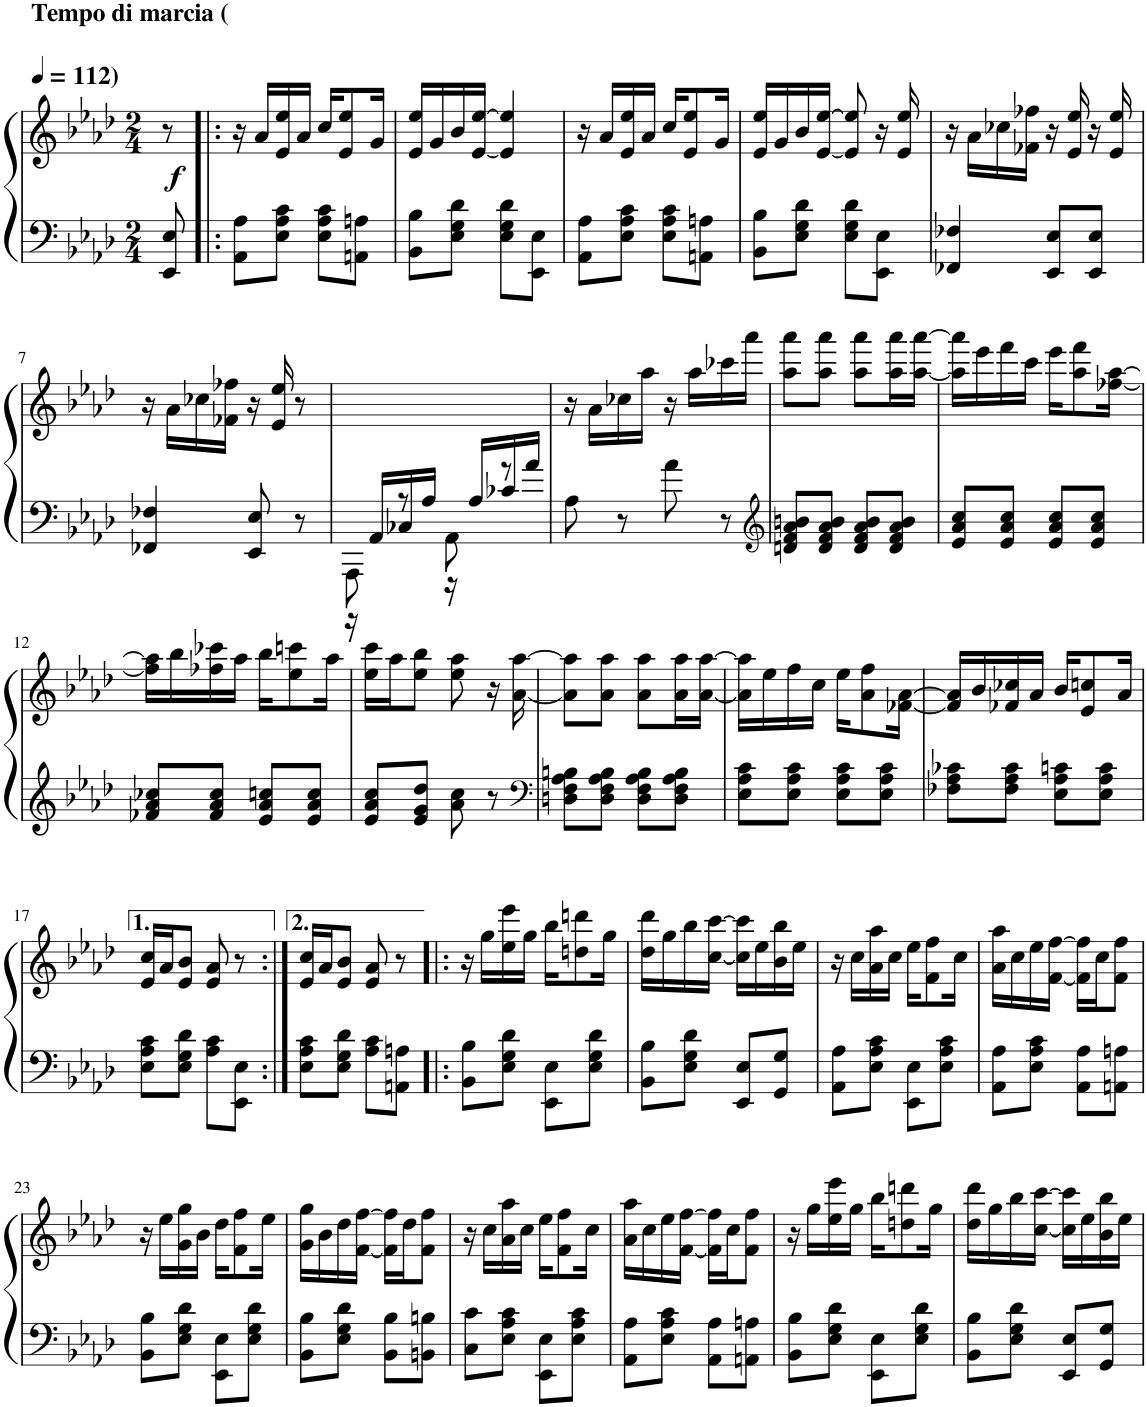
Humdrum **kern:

**kern	**kern	**dynam
*part1	*part1	*part1
*staff2	*staff1	*staff1/2
*I"Piano	*	*
*I'Pno.	*	*
*clefF4	*clefG2	*
*k[b-e-a-d-]	*k[b-e-a-d-]	*
*M2/4	*M2/4	*
*MM112	*MM112	*
=1	=1	=1
!	!LO:TX:a:B:t=Tempo di marcia (	!
!	!LO:TX:a:B:t=)	!
!	!	!LO:DY:b
8EE-/ 8E-/	8r	f
=2!|:	=2!|:	=2!|:
8AA-\ 8A-\L	16r	.
.	16a-/LL	.
8E-\ 8A-\ 8c\J	16e-/ 16ee-/	.
.	16a-/JJ	.
8E-\ 8A-\ 8c\L	16cc/KL	.
.	8e-/ 8ee-/	.
8AAn\ 8An\J	.	.
.	16g/Jk	.
=3	=3	=3
8BB-\ 8B-\L	16e-/ 16ee-/LL	.
.	16g/	.
8E-\ 8G\ 8d-\J	16b-/	.
.	[16e-/ [16ee-/JJ	.
8E-\ 8G\ 8d-\L	4e-/] 4ee-/]	.
8EE-\ 8E-\J	.	.
=4	=4	=4
8AA-\ 8A-\L	16r	.
.	16a-/LL	.
8E-\ 8A-\ 8c\J	16e-/ 16ee-/	.
.	16a-/JJ	.
8E-\ 8A-\ 8c\L	16cc/KL	.
.	8e-/ 8ee-/	.
8AAn\ 8An\J	.	.
.	16g/Jk	.
=5	=5	=5
8BB-\ 8B-\L	16e-/ 16ee-/LL	.
.	16g/	.
8E-\ 8G\ 8d-\J	16b-/	.
.	[16e-/ [16ee-/JJ	.
8E-\ 8G\ 8d-\L	8e-/] 8ee-/]	.
8EE-\ 8E-\J	16r	.
.	16e-/ 16ee-/	.
=6	=6	=6
4FF-X/ 4F-X/	16r	.
.	16a-\LL	.
.	16cc-X\	.
.	16f-X\ 16ff-X\JJ	.
8EE-/ 8E-/L	16r	.
.	16e-/ 16ee-/	.
8EE-/ 8E-/J	16r	.
.	16e-/ 16ee-/	.
!!LO:LB:g=z
=7	=7	=7
4FF-X/ 4F-X/	16r	.
.	16a-\LL	.
.	16cc-X\	.
.	16f-X\ 16ff-X\JJ	.
8EE-/ 8E-/	16r	.
.	16e-/ 16ee-/	.
8r	8r	.
=8	=8	=8
*^	*	*
8AAA-\	16r	2ryy	.
.	16AA-/LL	.	.
8r	16C-X/	.	.
.	16A-/JJ	.	.
8AA-\	16r	.	.
.	16A-/LL	.	.
8r	16c-X/	.	.
.	16a-/JJ	.	.
*v	*v	*	*
=9	=9	=9
8A-\	16r	.
.	16a-\LL	.
8r	16cc-X\	.
.	16aa-\JJ	.
8a-\	16r	.
.	16aa-\LL	.
8r	16ccc-X\	.
.	16aaa-\JJ	.
=10	=10	=10
*clefG2	*	*
8dn/ 8f/ 8a-/ 8bn/L	8aa-\ 8aaa-\L	.
8d/ 8f/ 8a-/ 8b/J	8aa-\ 8aaa-\J	.
8d/ 8f/ 8a-/ 8b/L	8aa-\ 8aaa-\L	.
8d/ 8f/ 8a-/ 8b/J	16aa-\ 16aaa-\L	.
.	[16aa-\ [16aaa-\JJ	.
=11	=11	=11
8e-/ 8a-/ 8cc/L	16aa-\] 16aaa-\]LL	.
.	16eee-\	.
8e-/ 8a-/ 8cc/J	16fff\	.
.	16ccc\JJ	.
8e-/ 8a-/ 8cc/L	16eee-\KL	.
.	8aa-\ 8fff\	.
8e-/ 8a-/ 8cc/J	.	.
.	[16ff-X\ [16aa-\Jk	.
!!LO:LB:g=z
=12	=12	=12
8f-X/ 8a-/ 8cc-X/L	16ff-\] 16aa-\]LL	.
.	16bb-\	.
8f-/ 8a-/ 8cc-/J	16ff-X\ 16ccc-X\	.
.	16aa-\JJ	.
8e-/ 8a-/ 8ccn/L	16bb-\KL	.
.	8ee-\ 8cccn\	.
8e-/ 8a-/ 8cc/J	.	.
.	16aa-\Jk	.
=13	=13	=13
8e-/ 8a-/ 8cc/L	16ee-\ 16ccc\LL	.
.	16aa-\J	.
8e-/ 8g/ 8dd-/J	8ee-\ 8bb-\J	.
8a-\ 8cc\	8ee-\ 8aa-\	.
8r	16r	.
.	[16a-\ [16aa-\	.
=14	=14	=14
*clefF4	*	*
8Dn\ 8F\ 8A-\ 8Bn\L	8a-\ 8aa-\L	.
8D\ 8F\ 8A-\ 8B\J	8a-\ 8aa-\J	.
8D\ 8F\ 8A-\ 8B\L	8a-\ 8aa-\L	.
8D\ 8F\ 8A-\ 8B\J	16a-\ 16aa-\L	.
.	[16a-\ [16aa-\JJ	.
=15	=15	=15
8E-\ 8A-\ 8c\L	16a-\] 16aa-\]LL	.
.	16ee-\	.
8E-\ 8A-\ 8c\J	16ff\	.
.	16cc\JJ	.
8E-\ 8A-\ 8c\L	16ee-\KL	.
.	8a-\ 8ff\	.
8E-\ 8A-\ 8c\J	.	.
.	[16f-X\ [16a-\Jk	.
=16	=16	=16
8F-X\ 8A-\ 8c-X\L	16f-/] 16a-/]LL	.
.	16b-/	.
8F-\ 8A-\ 8c-\J	16f-X/ 16cc-X/	.
.	16a-/JJ	.
8E-\ 8A-\ 8cn\L	16b-/KL	.
.	8e-/ 8ccn/	.
8E-\ 8A-\ 8c\J	.	.
.	16a-/Jk	.
!!LO:LB:g=z
=17	=17	=17
8E-\ 8A-\ 8c\L	16e-/ 16cc/LL	.
.	16a-/J	.
8E-\ 8G\ 8d-\J	8e-/ 8b-/J	.
8A-\ 8c\L	8e-/ 8a-/	.
8EE-\ 8E-\J	8r	.
=18:|!	=18:|!	=18:|!
8E-\ 8A-\ 8c\L	16e-/ 16cc/LL	.
.	16a-/J	.
8E-\ 8G\ 8d-\J	8e-/ 8b-/J	.
8A-\ 8c\L	8e-/ 8a-/	.
8AAn\ 8An\J	8r	.
=19!|:	=19!|:	=19!|:
8BB-\ 8B-\L	16r	.
.	16gg\LL	.
8E-\ 8G\ 8d-\J	16ee-\ 16eee-\	.
.	16gg\JJ	.
8EE-\ 8E-\L	16bb-\KL	.
.	8ddn\ 8dddn\	.
8E-\ 8G\ 8d-\J	.	.
.	16gg\Jk	.
=20	=20	=20
8BB-\ 8B-\L	16dd-\ 16ddd-\LL	.
.	16gg\	.
8E-\ 8G\ 8d-\J	16bb-\	.
.	[16cc\ [16ccc\JJ	.
8EE-/ 8E-/L	16cc\] 16ccc\]LL	.
.	16ee-\	.
8GG/ 8G/J	16b-\ 16bb-\	.
.	16ee-\JJ	.
=21	=21	=21
8AA-\ 8A-\L	16r	.
.	16cc\LL	.
8E-\ 8A-\ 8c\J	16a-\ 16aa-\	.
.	16cc\JJ	.
8EE-\ 8E-\L	16ee-\KL	.
.	8f\ 8ff\	.
8E-\ 8A-\ 8c\J	.	.
.	16cc\Jk	.
=22	=22	=22
8AA-\ 8A-\L	16a-\ 16aa-\LL	.
.	16cc\	.
8E-\ 8A-\ 8c\J	16ee-\	.
.	[16f\ [16ff\JJ	.
8AA-\ 8A-\L	16f\] 16ff\]LL	.
.	16cc\J	.
8AAn\ 8An\J	8f\ 8ff\J	.
!!LO:LB:g=z
=23	=23	=23
8BB-\ 8B-\L	16r	.
.	16ee-\LL	.
8E-\ 8G\ 8d-\J	16g\ 16gg\	.
.	16b-\JJ	.
8EE-\ 8E-\L	16dd-\KL	.
.	8f\ 8ff\	.
8E-\ 8G\ 8d-\J	.	.
.	16ee-\Jk	.
=24	=24	=24
8BB-\ 8B-\L	16g\ 16gg\LL	.
.	16b-\	.
8E-\ 8G\ 8d-\J	16dd-\	.
.	[16f\ [16ff\JJ	.
8BB-\ 8B-\L	16f\] 16ff\]LL	.
.	16dd-\J	.
8BBn\ 8Bn\J	8f\ 8ff\J	.
=25	=25	=25
8C\ 8c\L	16r	.
.	16cc\LL	.
8E-\ 8A-\ 8c\J	16a-\ 16aa-\	.
.	16cc\JJ	.
8EE-\ 8E-\L	16ee-\KL	.
.	8f\ 8ff\	.
8E-\ 8A-\ 8c\J	.	.
.	16cc\Jk	.
=26	=26	=26
8AA-\ 8A-\L	16a-\ 16aa-\LL	.
.	16cc\	.
8E-\ 8A-\ 8c\J	16ee-\	.
.	[16f\ [16ff\JJ	.
8AA-\ 8A-\L	16f\] 16ff\]LL	.
.	16cc\J	.
8AAn\ 8An\J	8f\ 8ff\J	.
=27	=27	=27
8BB-\ 8B-\L	16r	.
.	16gg\LL	.
8E-\ 8G\ 8d-\J	16ee-\ 16eee-\	.
.	16gg\JJ	.
8EE-\ 8E-\L	16bb-\KL	.
.	8ddn\ 8dddn\	.
8E-\ 8G\ 8d-\J	.	.
.	16gg\Jk	.
=28	=28	=28
8BB-\ 8B-\L	16dd-\ 16ddd-\LL	.
.	16gg\	.
8E-\ 8G\ 8d-\J	16bb-\	.
.	[16cc\ [16ccc\JJ	.
8EE-/ 8E-/L	16cc\] 16ccc\]LL	.
.	16ee-\	.
8GG/ 8G/J	16b-\ 16bb-\	.
.	16ee-\JJ	.
=	=	=
*-	*-	*-
